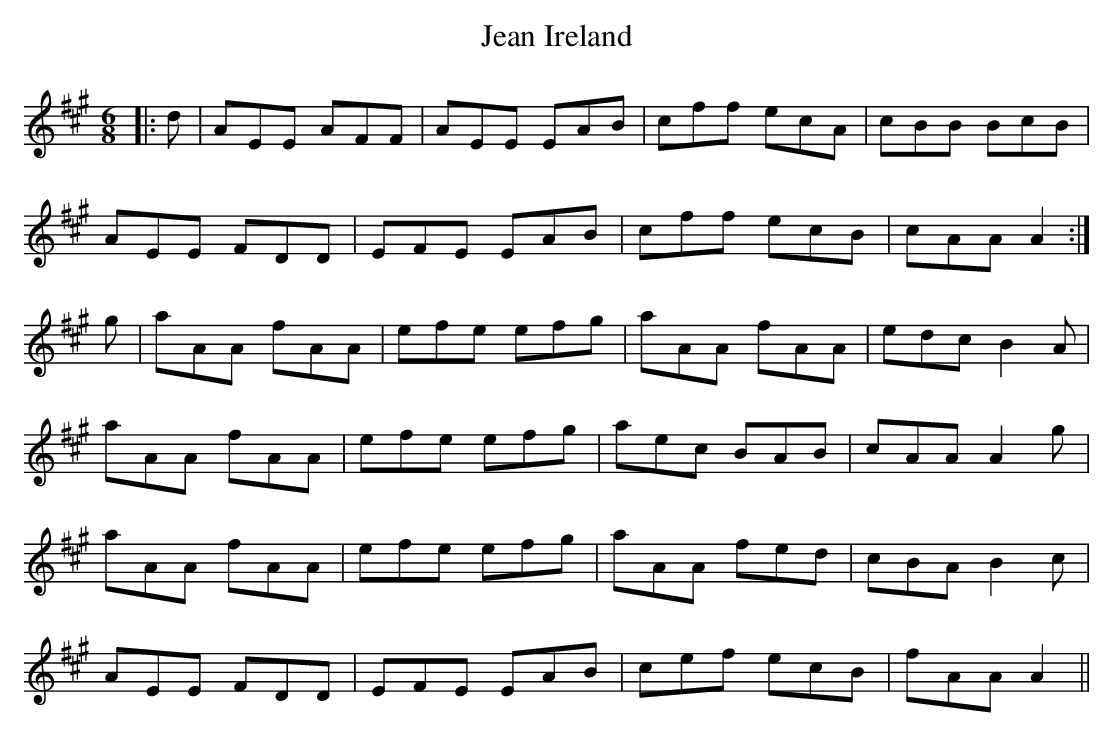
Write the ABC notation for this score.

X:1
T: Jean Ireland
M: 6/8
L: 1/8
K: Amaj
|:d|AEE AFF|AEE EAB|cff ecA|cBB BcB|
AEE FDD|EFE EAB|cff ecB|cAA A2:|
g|aAA fAA|efe efg|aAA fAA|edc B2 A|
aAA fAA|efe efg|aec BAB|cAA A2 g|
aAA fAA|efe efg|aAA fed|cBA B2 c|
AEE FDD|EFE EAB|cef ecB|fAA A2||
